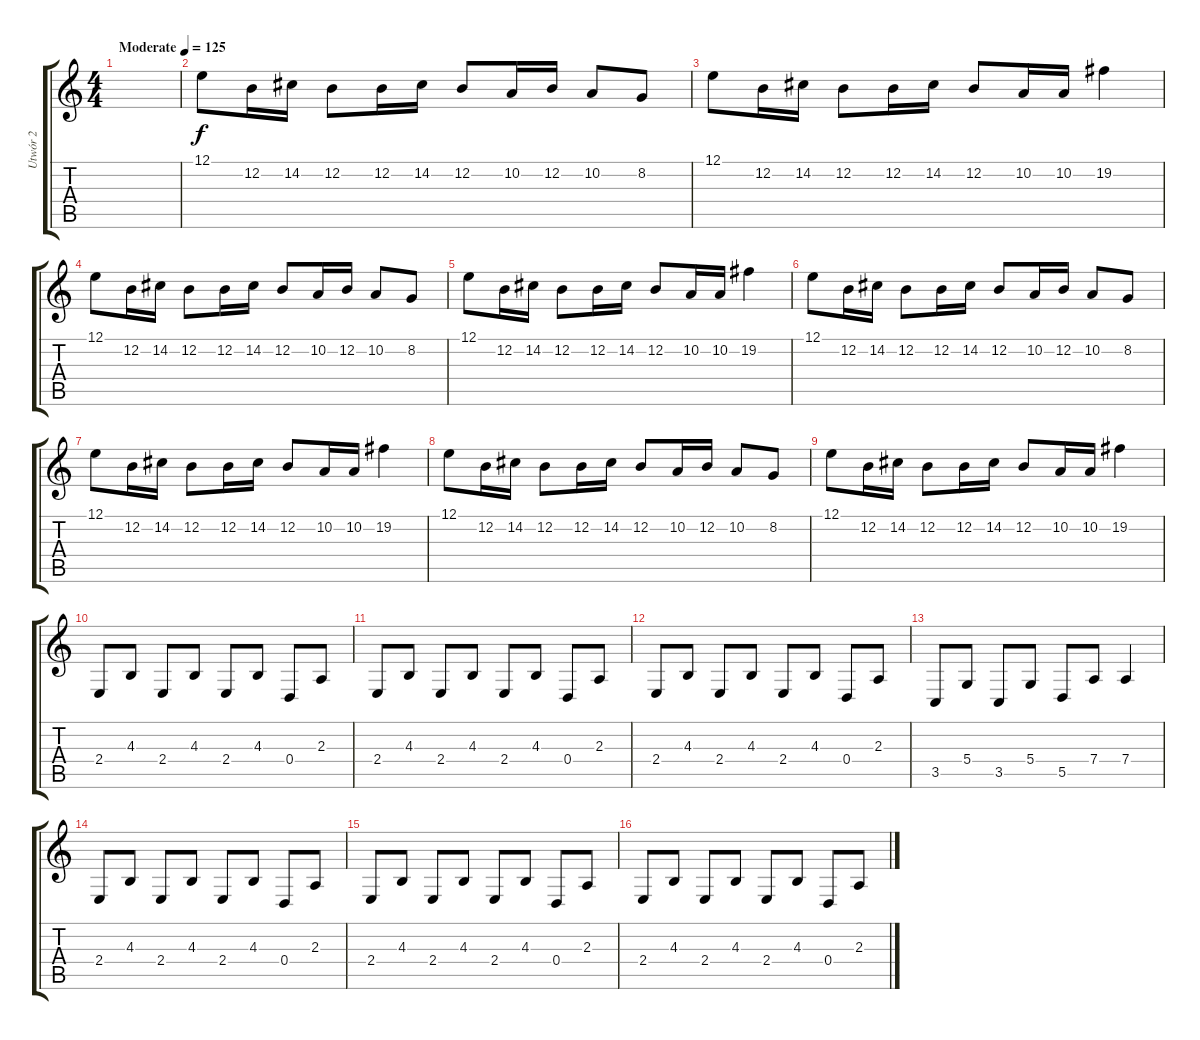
\track ("Utwór 2" "Utwór 2") {instrument electricgrandpiano}
\staff {score tabs}
\tuning (E4 B3 G3 D3 A2 E2) {hide}
\ts (4 4)
\tempo (125 "Moderate")
\clef g2
\ks c
|
12.1.8 12.2.16 14.2.16 12.2.8 12.2.16 14.2.16 12.2.8 10.2.16 12.2.16 10.2.8 8.2.8 |
12.1.8 12.2.16 14.2.16 12.2.8 12.2.16 14.2.16 12.2.8 10.2.16 10.2.16 19.2.4 |
12.1.8 12.2.16 14.2.16 12.2.8 12.2.16 14.2.16 12.2.8 10.2.16 12.2.16 10.2.8 8.2.8 |
12.1.8 12.2.16 14.2.16 12.2.8 12.2.16 14.2.16 12.2.8 10.2.16 10.2.16 19.2.4 |
12.1.8 12.2.16 14.2.16 12.2.8 12.2.16 14.2.16 12.2.8 10.2.16 12.2.16 10.2.8 8.2.8 |
12.1.8 12.2.16 14.2.16 12.2.8 12.2.16 14.2.16 12.2.8 10.2.16 10.2.16 19.2.4 |
12.1.8 12.2.16 14.2.16 12.2.8 12.2.16 14.2.16 12.2.8 10.2.16 12.2.16 10.2.8 8.2.8 |
12.1.8 12.2.16 14.2.16 12.2.8 12.2.16 14.2.16 12.2.8 10.2.16 10.2.16 19.2.4 |
2.4.8 4.3.8 2.4.8 4.3.8 2.4.8 4.3.8 0.4.8 2.3.8 |
2.4.8 4.3.8 2.4.8 4.3.8 2.4.8 4.3.8 0.4.8 2.3.8 |
2.4.8 4.3.8 2.4.8 4.3.8 2.4.8 4.3.8 0.4.8 2.3.8 |
3.5.8 5.4.8 3.5.8 5.4.8 5.5.8 7.4.8 7.4.4 |
2.4.8 4.3.8 2.4.8 4.3.8 2.4.8 4.3.8 0.4.8 2.3.8 |
2.4.8 4.3.8 2.4.8 4.3.8 2.4.8 4.3.8 0.4.8 2.3.8 |
2.4.8 4.3.8 2.4.8 4.3.8 2.4.8 4.3.8 0.4.8 2.3.8
